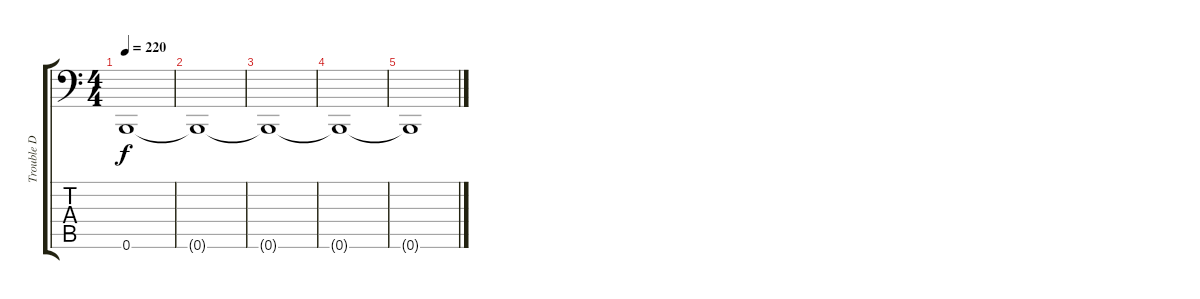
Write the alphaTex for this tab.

\track ("Trouble D" "Trouble D") {instrument electricbassfinger}
\staff {score tabs}
\tuning (Db3 Ab2 E2 B1 Gb1 B0) {hide}
\ts (4 4)
\tempo 220
\clef f4
\ks c
0.6.1{dy f volume 16 instrument electricbassfinger} |
0.6{t}.1 |
0.6{t}.1 |
0.6{t}.1 |
0.6{t}.1
